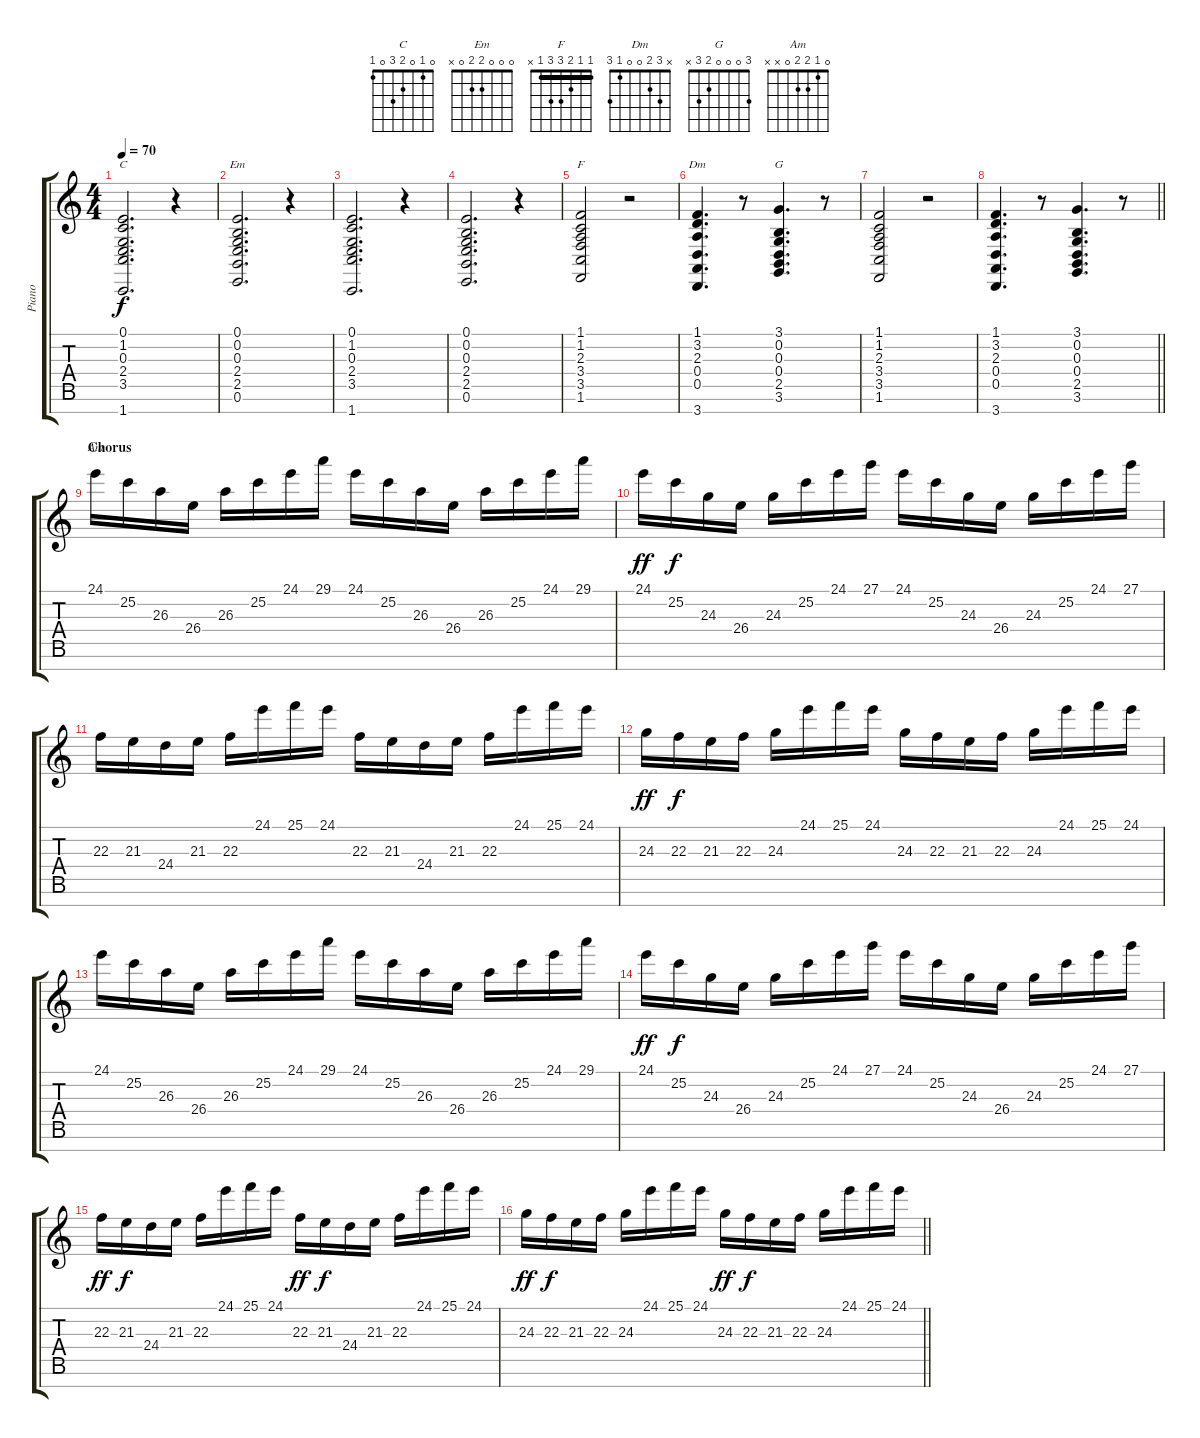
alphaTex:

\track ("Piano" "Piano") {instrument brightacousticpiano}
\staff {score tabs}
\tuning (E4 B3 G3 D3 A2 E2 B1) {hide}
\chord ("C" 0 1 0 2 3 0 1)
\chord ("Em" 0 0 0 2 2 0 x)
\chord ("F" 1 1 2 3 3 1 x) {barre 1}
\chord ("Dm" x 3 2 0 0 1 3)
\chord ("G" 3 0 0 0 2 3 x)
\chord ("Am" 0 1 2 2 0 x x)
\ts (4 4)
\tempo 70
\clef g2
\ks c
(0.1 1.2 0.3 2.4 3.5 1.7).2{d ch "C" dy f} r.4 |
(0.1 0.2 0.3 2.4 2.5 0.6).2{d ch "Em"} r.4 |
(0.1 1.2 0.3 2.4 3.5 1.7).2{d} r.4 |
(0.1 0.2 0.3 2.4 2.5 0.6).2{d} r.4 |
(1.1 1.2 2.3 3.4 3.5 1.6).2{ch "F"} r.2 |
(1.1 3.2 2.3 0.4 0.5 3.7).4{d ch "Dm"} r.8 (3.1 0.2 0.3 0.4 2.5 3.6).4{d ch "G"} r.8 |
(1.1 1.2 2.3 3.4 3.5 1.6).2 r.2 |
\barLineRight lightlight
(1.1 3.2 2.3 0.4 0.5 3.7).4{d} r.8 (3.1 0.2 0.3 0.4 2.5 3.6).4{d} r.8 |
\section ("" "Chorus")
24.1.16{ch "Am"} 25.2.16 26.3.16 26.4.16 26.3.16 25.2.16 24.1.16 29.1.16 24.1.16 25.2.16 26.3.16 26.4.16 26.3.16 25.2.16 24.1.16 29.1.16 |
24.1.16{dy ff} 25.2.16{dy f} 24.3.16 26.4.16 24.3.16 25.2.16 24.1.16 27.1.16 24.1.16 25.2.16 24.3.16 26.4.16 24.3.16 25.2.16 24.1.16 27.1.16 |
22.3.16 21.3.16 24.4.16 21.3.16 22.3.16 24.1.16 25.1.16 24.1.16 22.3.16 21.3.16 24.4.16 21.3.16 22.3.16 24.1.16 25.1.16 24.1.16 |
24.3.16{dy ff} 22.3.16{dy f} 21.3.16 22.3.16 24.3.16 24.1.16 25.1.16 24.1.16 24.3.16 22.3.16 21.3.16 22.3.16 24.3.16 24.1.16 25.1.16 24.1.16 |
24.1.16 25.2.16 26.3.16 26.4.16 26.3.16 25.2.16 24.1.16 29.1.16 24.1.16 25.2.16 26.3.16 26.4.16 26.3.16 25.2.16 24.1.16 29.1.16 |
24.1.16{dy ff} 25.2.16{dy f} 24.3.16 26.4.16 24.3.16 25.2.16 24.1.16 27.1.16 24.1.16 25.2.16 24.3.16 26.4.16 24.3.16 25.2.16 24.1.16 27.1.16 |
22.3.16{dy ff} 21.3.16{dy f} 24.4.16 21.3.16 22.3.16 24.1.16 25.1.16 24.1.16 22.3.16{dy ff} 21.3.16{dy f} 24.4.16 21.3.16 22.3.16 24.1.16 25.1.16 24.1.16 |
\barLineRight lightlight
24.3.16{dy ff} 22.3.16{dy f} 21.3.16 22.3.16 24.3.16 24.1.16 25.1.16 24.1.16 24.3.16{dy ff} 22.3.16{dy f} 21.3.16 22.3.16 24.3.16 24.1.16 25.1.16 24.1.16
